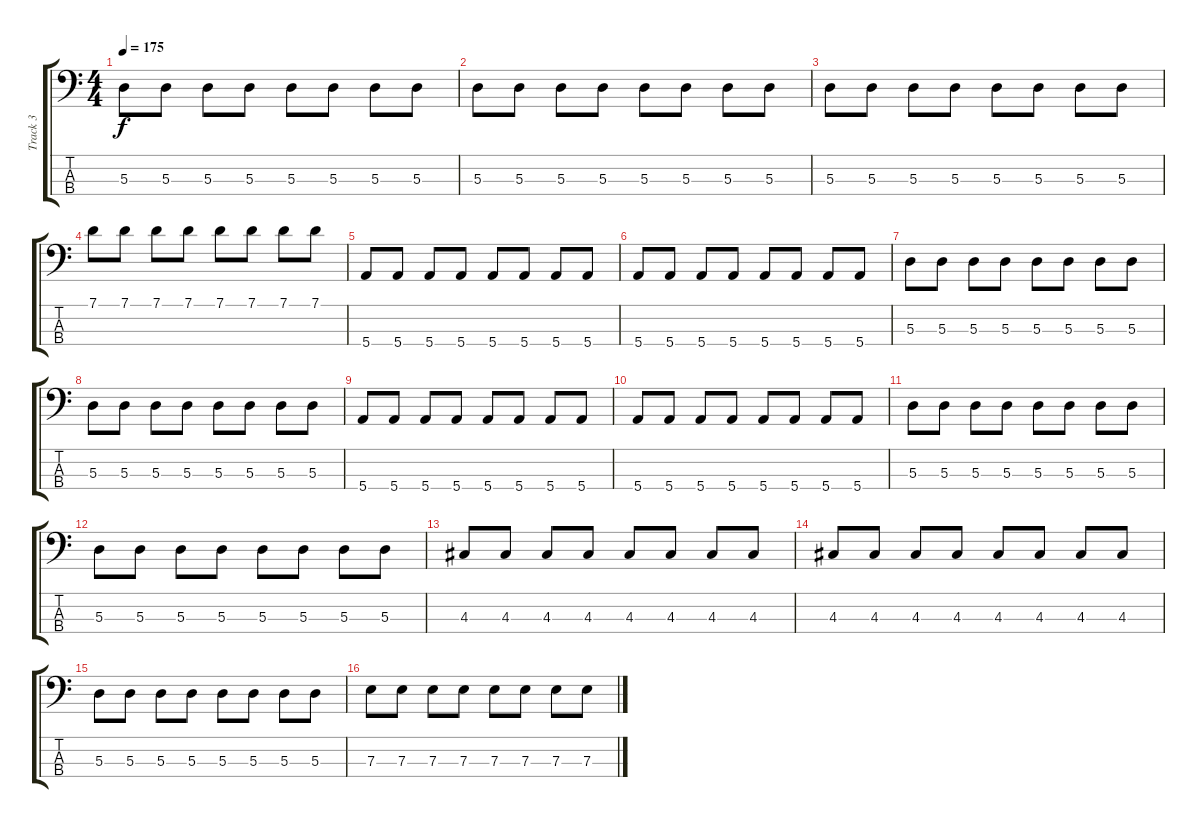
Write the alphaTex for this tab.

\track ("Track 3" "Track 3") {instrument electricbasspick}
\staff {score tabs}
\tuning (G2 D2 A1 E1) {hide}
\ts (4 4)
\tempo 175
\clef f4
\ks c
5.3.8{dy f} 5.3.8 5.3.8 5.3.8 5.3.8 5.3.8 5.3.8 5.3.8 |
5.3.8 5.3.8 5.3.8 5.3.8 5.3.8 5.3.8 5.3.8 5.3.8 |
5.3.8 5.3.8 5.3.8 5.3.8 5.3.8 5.3.8 5.3.8 5.3.8 |
7.1.8 7.1.8 7.1.8 7.1.8 7.1.8 7.1.8 7.1.8 7.1.8 |
5.4.8 5.4.8 5.4.8 5.4.8 5.4.8 5.4.8 5.4.8 5.4.8 |
5.4.8 5.4.8 5.4.8 5.4.8 5.4.8 5.4.8 5.4.8 5.4.8 |
5.3.8 5.3.8 5.3.8 5.3.8 5.3.8 5.3.8 5.3.8 5.3.8 |
5.3.8 5.3.8 5.3.8 5.3.8 5.3.8 5.3.8 5.3.8 5.3.8 |
5.4.8 5.4.8 5.4.8 5.4.8 5.4.8 5.4.8 5.4.8 5.4.8 |
5.4.8 5.4.8 5.4.8 5.4.8 5.4.8 5.4.8 5.4.8 5.4.8 |
5.3.8 5.3.8 5.3.8 5.3.8 5.3.8 5.3.8 5.3.8 5.3.8 |
5.3.8 5.3.8 5.3.8 5.3.8 5.3.8 5.3.8 5.3.8 5.3.8 |
4.3.8 4.3.8 4.3.8 4.3.8 4.3.8 4.3.8 4.3.8 4.3.8 |
4.3.8 4.3.8 4.3.8 4.3.8 4.3.8 4.3.8 4.3.8 4.3.8 |
5.3.8 5.3.8 5.3.8 5.3.8 5.3.8 5.3.8 5.3.8 5.3.8 |
7.3.8 7.3.8 7.3.8 7.3.8 7.3.8 7.3.8 7.3.8 7.3.8
